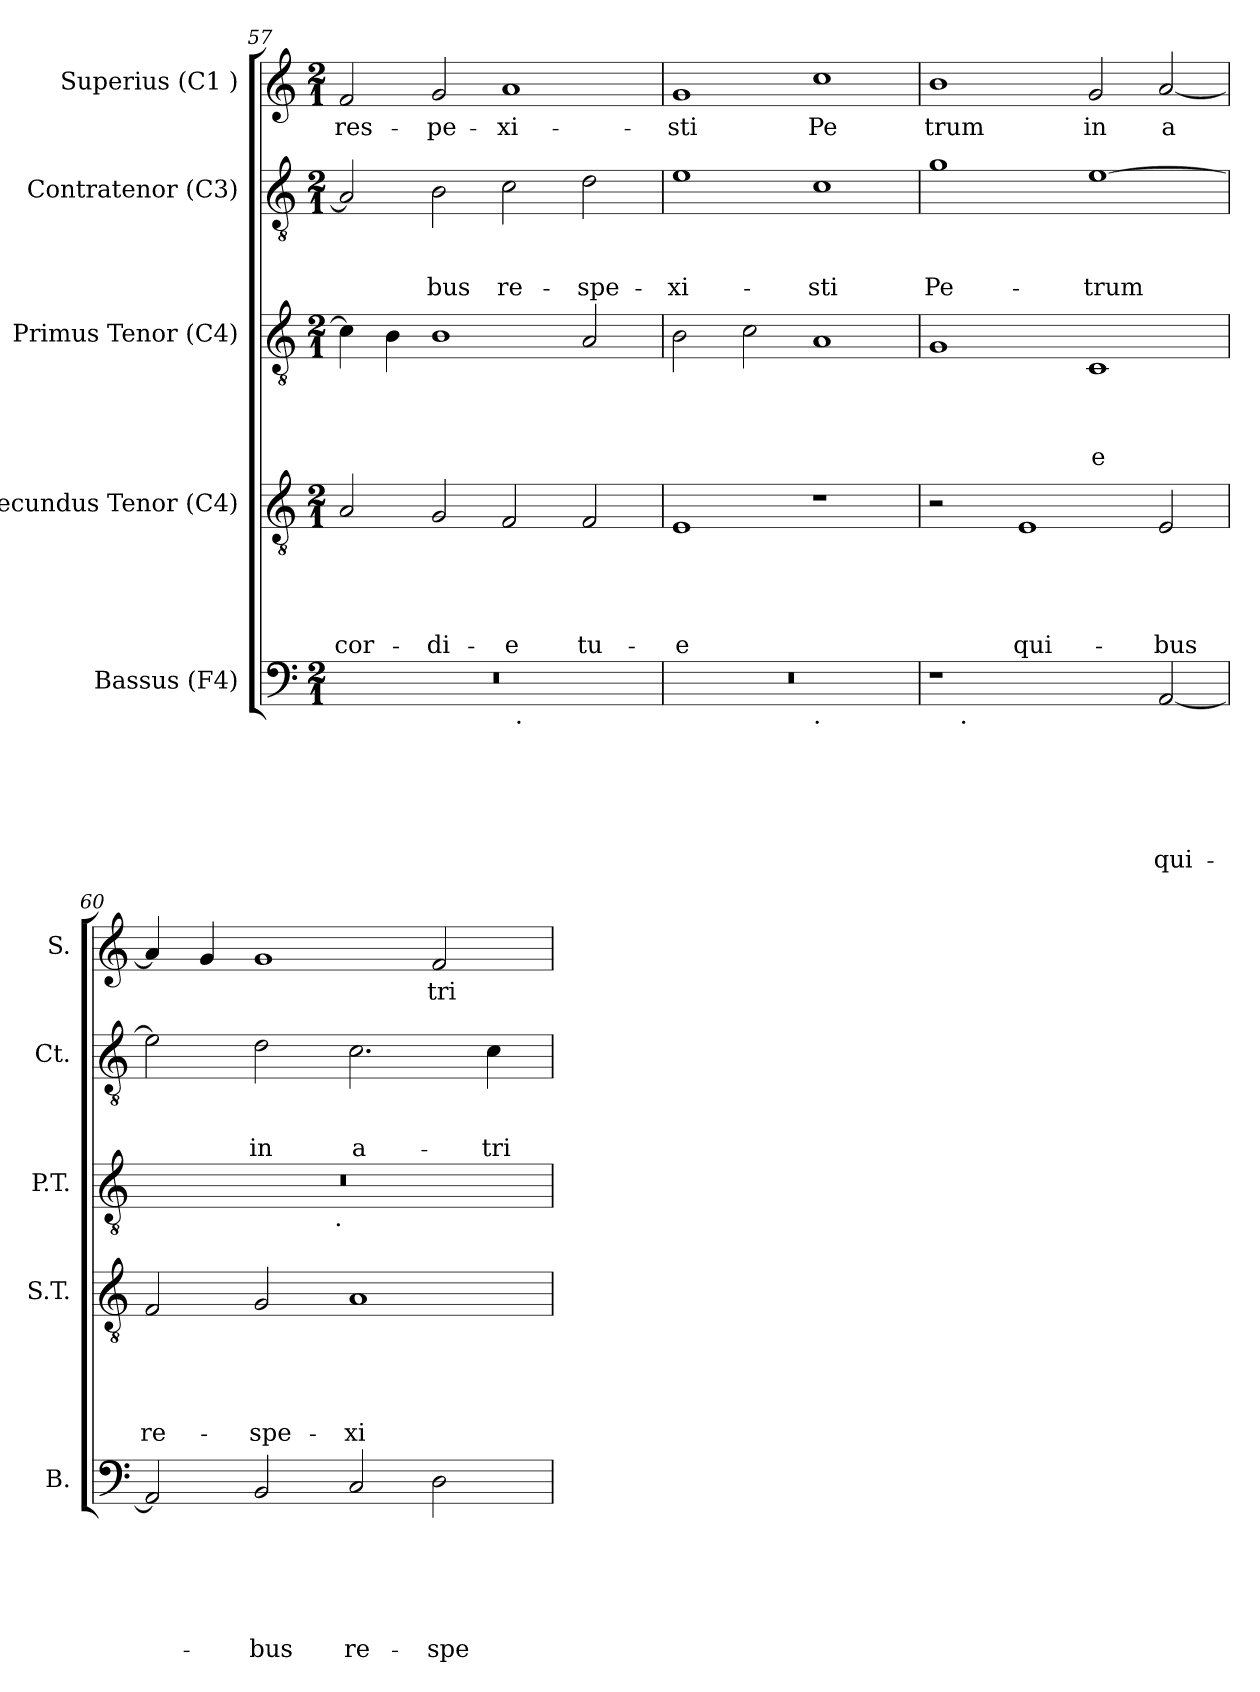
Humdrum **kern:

**kern	**text	**text	**text	**text	**text	**text	**kern	**text	**text	**text	**text	**text	**kern	**text	**text	**text	**text	**kern	**text	**text	**text	**kern	**text
*part5	*part5	*part5	*part5	*part5	*part5	*part5	*part4	*part4	*part4	*part4	*part4	*part4	*part3	*part3	*part3	*part3	*part3	*part2	*part2	*part2	*part2	*part1	*part1
*staff5	*staff5	*staff5	*staff5	*staff5	*staff5	*staff5	*staff4	*staff4	*staff4	*staff4	*staff4	*staff4	*staff3	*staff3	*staff3	*staff3	*staff3	*staff2	*staff2	*staff2	*staff2	*staff1	*staff1
*I"Bassus (F4)	*	*	*	*	*	*	*I"Secundus Tenor (C4)	*	*	*	*	*	*I"Primus Tenor (C4)	*	*	*	*	*I"Contratenor (C3)	*	*	*	*I"Superius (C1 )	*
*I'B.	*	*	*	*	*	*	*I'S.T.	*	*	*	*	*	*I'P.T.	*	*	*	*	*I'Ct.	*	*	*	*I'S.	*
!!LO:LB:g=z
*clefF4	*	*	*	*	*	*	*clefGv2	*	*	*	*	*	*clefGv2	*	*	*	*	*clefGv2	*	*	*	*clefG2	*
*k[]	*	*	*	*	*	*	*k[]	*	*	*	*	*	*k[]	*	*	*	*	*k[]	*	*	*	*k[]	*
*C:	*	*	*	*	*	*	*C:	*	*	*	*	*	*C:	*	*	*	*	*C:	*	*	*	*C:	*
*M2/1	*	*	*	*	*	*	*M2/1	*	*	*	*	*	*M2/1	*	*	*	*	*M2/1	*	*	*	*M2/1	*
=57	=57	=57	=57	=57	=57	=57	=57	=57	=57	=57	=57	=57	=57	=57	=57	=57	=57	=57	=57	=57	=57	=57	=57
!	!	!	!	!	!	!	!	!	!	!	!	!LO:LY:b	!	!	!	!	!	!	!	!	!	!	!LO:LY:b
*^	*	*	*	*	*	*	*	*	*	*	*	*	*	*	*	*	*	*	*	*	*	*	*
0r	1ryy	.	.	.	.	.	.	2A/	.	.	.	.	-cor-	4c\]	.	.	.	.	2A/]	.	.	.	2f/	res-
.	.	.	.	.	.	.	.	.	.	.	.	.	.	4B\	.	.	.	.	.	.	.	.	.	.
!	!	!	!	!	!	!	!	!	!	!	!	!	!LO:LY:b	!	!	!	!	!	!	!	!	!LO:LY:b	!	!LO:LY:b
.	.	.	.	.	.	.	.	2G/	.	.	.	.	-di-	1B	.	.	.	.	2B\	.	.	-bus	2g/	-pe-
!	!	!	!	!	!	!	!	!	!	!	!	!	!LO:LY:b	!	!	!	!	!	!	!	!	!LO:LY:b	!	!LO:LY:b
.	32ryy	.	.	.	.	.	.	2F/	.	.	.	.	-e	.	.	.	.	.	2c\	.	.	re-	1a	-xi-
!	!LO:TX:b:t=.	!	!	!	!	!	!	!	!	!	!	!	!	!	!	!	!	!	!	!	!	!	!	!
.	2ryy	.	.	.	.	.	.	.	.	.	.	.	.	.	.	.	.	.	.	.	.	.	.	.
!	!	!	!	!	!	!	!	!	!	!	!	!	!LO:LY:b	!	!	!	!	!	!	!	!	!LO:LY:b	!	!
.	.	.	.	.	.	.	.	2F/	.	.	.	.	tu-	2A/	.	.	.	.	2d\	.	.	-spe-	.	.
.	4...ryy	.	.	.	.	.	.	.	.	.	.	.	.	.	.	.	.	.	.	.	.	.	.	.
=58	=58	=58	=58	=58	=58	=58	=58	=58	=58	=58	=58	=58	=58	=58	=58	=58	=58	=58	=58	=58	=58	=58	=58	=58
!	!	!	!	!	!	!	!	!	!	!	!	!	!LO:LY:b:rj	!	!	!	!	!	!	!	!	!LO:LY:b	!	!LO:LY:b
0r	1ryy	.	.	.	.	.	.	1E	.	.	.	.	-e	2B\	.	.	.	.	1e	.	.	-xi-	1g	-sti
.	.	.	.	.	.	.	.	.	.	.	.	.	.	2c\	.	.	.	.	.	.	.	.	.	.
!	!LO:TX:b:t=.	!	!	!	!	!	!	!	!	!	!	!	!	!	!	!	!	!	!	!	!	!	!	!
!	!	!	!	!	!	!	!	!	!	!	!	!	!	!	!	!	!	!	!	!	!	!LO:LY:b	!	!LO:LY:b
.	1ryy	.	.	.	.	.	.	1r	.	.	.	.	.	1A	.	.	.	.	1c	.	.	-sti	1cc	Pe
=59	=59	=59	=59	=59	=59	=59	=59	=59	=59	=59	=59	=59	=59	=59	=59	=59	=59	=59	=59	=59	=59	=59	=59	=59
!	!	!	!	!	!	!	!	!	!	!	!	!	!	!	!	!	!	!	!	!	!	!LO:LY:b	!	!LO:LY:b
1r	8ryy	.	.	.	.	.	.	2r	.	.	.	.	.	1G	.	.	.	.	1g	.	.	Pe-	1b	trum
!	!LO:TX:b:t=.	!	!	!	!	!	!	!	!	!	!	!	!	!	!	!	!	!	!	!	!	!	!	!
.	1...ryy	.	.	.	.	.	.	.	.	.	.	.	.	.	.	.	.	.	.	.	.	.	.	.
!	!	!	!	!	!	!	!	!	!	!	!	!	!LO:LY:b	!	!	!	!	!	!	!	!	!	!	!
.	.	.	.	.	.	.	.	1E	.	.	.	.	qui-	.	.	.	.	.	.	.	.	.	.	.
!	!	!	!	!	!	!	!	!	!	!	!	!	!	!	!	!	!	!LO:LY:b:rj	!	!	!	!LO:LY:b	!	!LO:LY:b
2ryy	.	.	.	.	.	.	.	.	.	.	.	.	.	1C	.	.	.	-e	[>1e	.	.	-trum	2g/	in
!	!	!	!	!	!	!	!LO:LY:b	!	!	!	!	!	!LO:LY:b	!	!	!	!	!	!	!	!	!	!	!LO:LY:b
[<2AA/	.	.	.	.	.	.	qui-	2E/	.	.	.	.	-bus	.	.	.	.	.	.	.	.	.	[<2a/	a
=60	=60	=60	=60	=60	=60	=60	=60	=60	=60	=60	=60	=60	=60	=60	=60	=60	=60	=60	=60	=60	=60	=60	=60	=60
!	!	!	!	!	!	!	!	!	!	!	!	!	!LO:LY:b	!	!	!	!	!	!	!	!	!	!	!
*v	*v	*	*	*	*	*	*	*	*	*	*	*	*	*^	*	*	*	*	*	*	*	*	*	*
2AA/]	.	.	.	.	.	.	2F/	.	.	.	.	re-	0r	2ryy	.	.	.	.	2e\]	.	.	.	4a/]	.
.	.	.	.	.	.	.	.	.	.	.	.	.	.	.	.	.	.	.	.	.	.	.	4g/	.
!	!	!	!	!	!	!LO:LY:b	!	!	!	!	!	!LO:LY:b	!	!	!	!	!	!	!	!	!	!LO:LY:b	!	!
2BB/	.	.	.	.	.	-bus	2G/	.	.	.	.	-spe-	.	4...ryy	.	.	.	.	2d\	.	.	in	1g	.
!	!	!	!	!	!	!	!	!	!	!	!	!	!	!LO:TX:b:t=.	!	!	!	!	!	!	!	!	!	!
.	.	.	.	.	.	.	.	.	.	.	.	.	.	1ryy	.	.	.	.	.	.	.	.	.	.
!	!	!	!	!	!	!LO:LY:b	!	!	!	!	!	!LO:LY:b	!	!	!	!	!	!	!	!	!	!LO:LY:b	!	!
2C/	.	.	.	.	.	re-	1A	.	.	.	.	-xi-	.	.	.	.	.	.	2.c\	.	.	a-	.	.
!	!	!	!	!	!	!LO:LY:b	!	!	!	!	!	!	!	!	!	!	!	!	!	!	!	!	!	!LO:LY:b
2D\	.	.	.	.	.	-spe-	.	.	.	.	.	.	.	.	.	.	.	.	.	.	.	.	2f/	tri
!	!	!	!	!	!	!	!	!	!	!	!	!	!	!	!	!	!	!	!	!	!	!LO:LY:b	!	!
.	.	.	.	.	.	.	.	.	.	.	.	.	.	.	.	.	.	.	4c\	.	.	-tri-	.	.
.	.	.	.	.	.	.	.	.	.	.	.	.	.	32ryy	.	.	.	.	.	.	.	.	.	.
*	*	*	*	*	*	*	*	*	*	*	*	*	*v	*v	*	*	*	*	*	*	*	*	*	*
=	=	=	=	=	=	=	=	=	=	=	=	=	=	=	=	=	=	=	=	=	=	=	=
*-	*-	*-	*-	*-	*-	*-	*-	*-	*-	*-	*-	*-	*-	*-	*-	*-	*-	*-	*-	*-	*-	*-	*-
